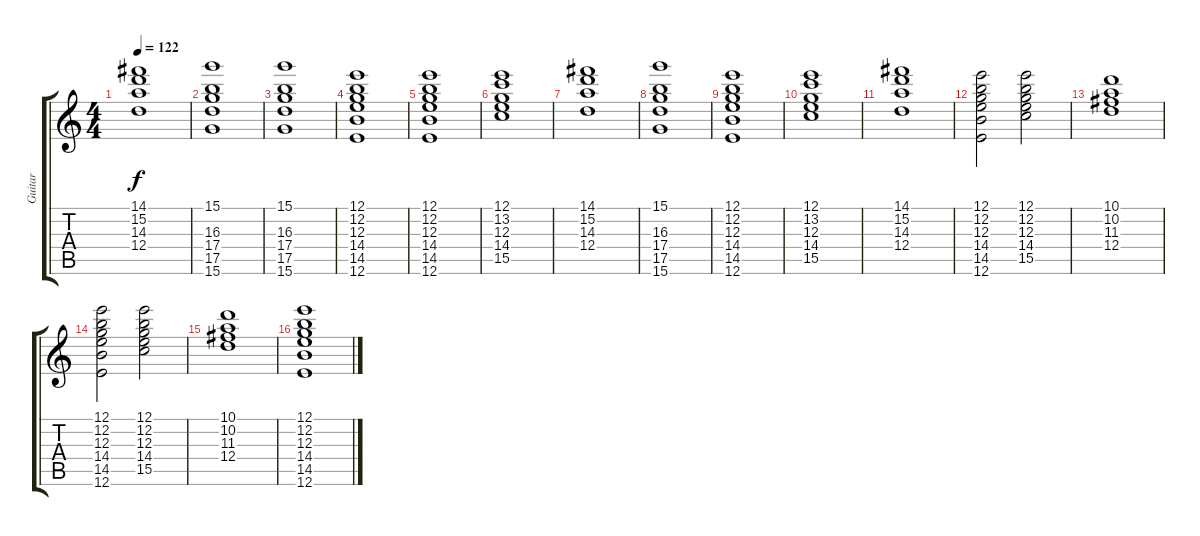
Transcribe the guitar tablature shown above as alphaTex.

\track ("Guitar" "Guitar") {instrument acousticguitarsteel}
\staff {score tabs}
\tuning (E4 B3 G3 D3 A2 E2) {hide}
\ts (4 4)
\tempo 122
\clef g2
\ks c
(14.1 15.2 14.3 12.4).1{dy f} |
(15.1 16.3 17.4 17.5 15.6).1 |
(15.1 16.3 17.4 17.5 15.6).1 |
(12.1 12.2 12.3 14.4 14.5 12.6).1 |
(12.1 12.2 12.3 14.4 14.5 12.6).1 |
(12.1 13.2 12.3 14.4 15.5).1 |
(14.1 15.2 14.3 12.4).1 |
(15.1 16.3 17.4 17.5 15.6).1 |
(12.1 12.2 12.3 14.4 14.5 12.6).1 |
(12.1 13.2 12.3 14.4 15.5).1 |
(14.1 15.2 14.3 12.4).1 |
(12.1 12.2 12.3 14.4 14.5 12.6).2 (12.1 12.2 12.3 14.4 15.5).2 |
(10.1 10.2 11.3 12.4).1 |
(12.1 12.2 12.3 14.4 14.5 12.6).2 (12.1 12.2 12.3 14.4 15.5).2 |
(10.1 10.2 11.3 12.4).1 |
(12.1 12.2 12.3 14.4 14.5 12.6).1
